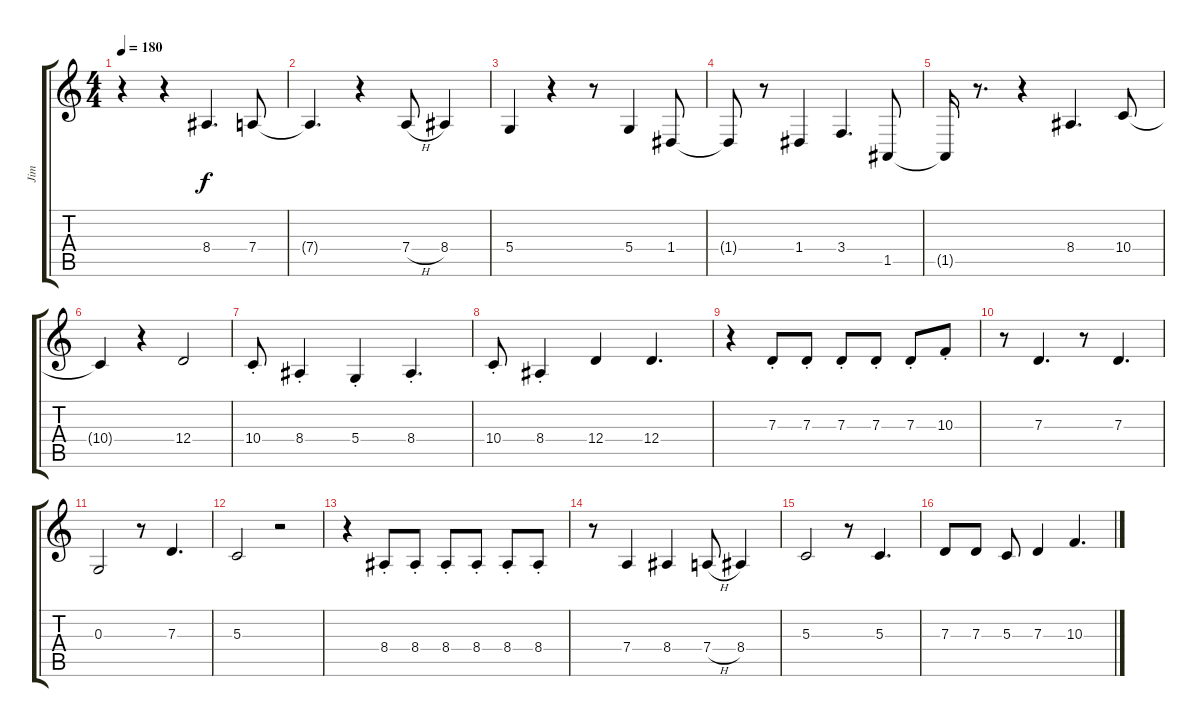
\track ("Jim" "Jim") {instrument trombone}
\staff {score tabs}
\tuning (E4 B3 G3 D3 A2 E2) {hide}
\ts (4 4)
\tempo 180
\clef g2
\ks c
r.4{dy f} r.4 8.4.4{d} 7.4.8 |
7.4{t}.4{d} r.4 7.4{h}.8 8.4.4 |
5.4.4 r.4 r.8 5.4.4 1.4.8 |
1.4{t}.8 r.8 1.4.4 3.4.4{d} 1.5.8 |
1.5{t}.16 r.8{d} r.4 8.4.4{d} 10.4.8 |
10.4{t}.4 r.4 12.4.2 |
10.4{st}.8 8.4{st}.4 5.4{st}.4 8.4{st}.4{d} |
10.4{st}.8 8.4{st}.4 12.4.4 12.4.4{d} |
r.4 7.3{st}.8 7.3{st}.8 7.3{st}.8 7.3{st}.8 7.3{st}.8 10.3{st}.8 |
r.8 7.3.4{d} r.8 7.3.4{d} |
0.3.2 r.8 7.3.4{d} |
5.3.2 r.2 |
r.4 8.4{st}.8 8.4{st}.8 8.4{st}.8 8.4{st}.8 8.4{st}.8 8.4{st}.8 |
r.8 7.4.4 8.4.4 7.4{h}.8 8.4.4 |
5.3.2 r.8 5.3.4{d} |
7.3.8 7.3.8 5.3.8 7.3.4 10.3.4{d}
